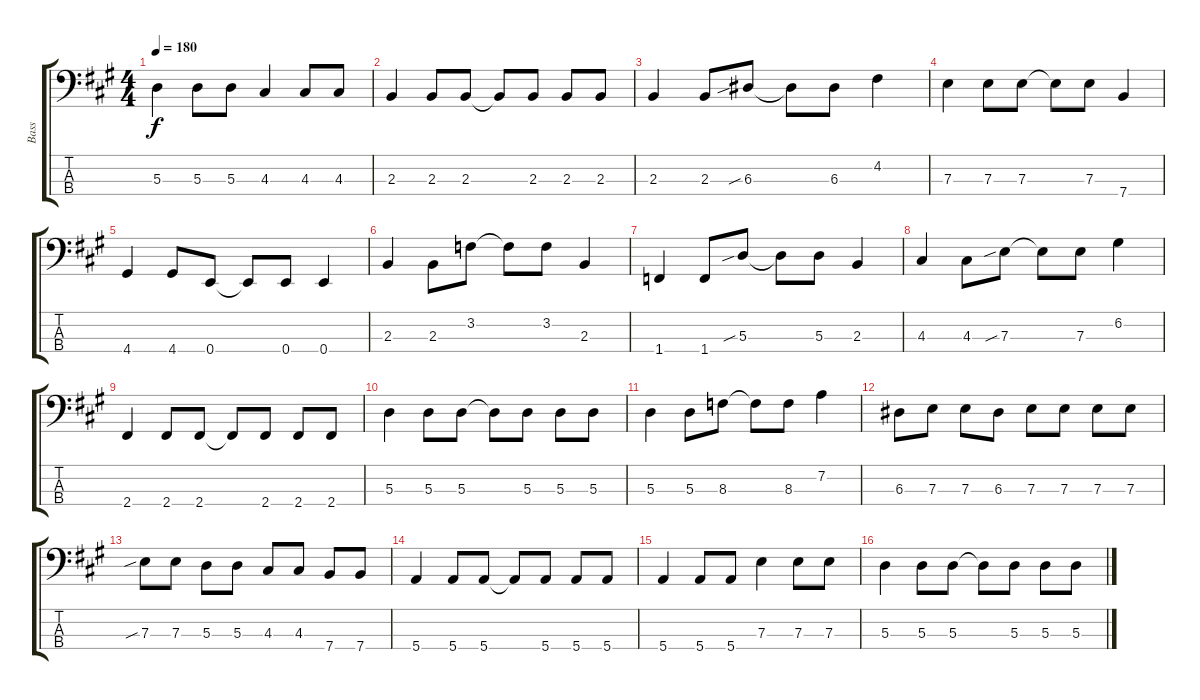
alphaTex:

\track ("Bass" "Bass") {instrument electricbasspick}
\staff {score tabs}
\tuning (G2 D2 A1 E1) {hide}
\ts (4 4)
\tempo 180
\clef f4
\ks a
5.3.4{dy f} 5.3.8 5.3.8 4.3.4 4.3.8 4.3.8 |
2.3.4 2.3.8 2.3.8 2.3{t}.8 2.3.8 2.3.8 2.3.8 |
2.3.4 2.3.8 6.3{sib}.8 6.3{t}.8 6.3.8 4.2.4 |
7.3.4 7.3.8 7.3.8 7.3{t}.8 7.3.8 7.4.4 |
4.4.4 4.4.8 0.4.8 0.4{t}.8 0.4.8 0.4.4 |
2.3.4 2.3.8 3.2.8 3.2{t}.8 3.2.8 2.3.4 |
1.4.4 1.4.8 5.3{sib}.8 5.3{t}.8 5.3.8 2.3.4 |
4.3.4 4.3.8 7.3{sib}.8 7.3{t}.8 7.3.8 6.2.4 |
2.4.4 2.4.8 2.4.8 2.4{t}.8 2.4.8 2.4.8 2.4.8 |
5.3.4 5.3.8 5.3.8 5.3{t}.8 5.3.8 5.3.8 5.3.8 |
5.3.4 5.3.8 8.3.8 8.3{t}.8 8.3.8 7.2.4 |
6.3.8 7.3.8 7.3.8 6.3.8 7.3.8 7.3.8 7.3.8 7.3.8 |
7.3{sib}.8 7.3.8 5.3.8 5.3.8 4.3.8 4.3.8 7.4.8 7.4.8 |
5.4.4 5.4.8 5.4.8 5.4{t}.8 5.4.8 5.4.8 5.4.8 |
5.4.4 5.4.8 5.4.8 7.3.4 7.3.8 7.3.8 |
5.3.4 5.3.8 5.3.8 5.3{t}.8 5.3.8 5.3.8 5.3.8
